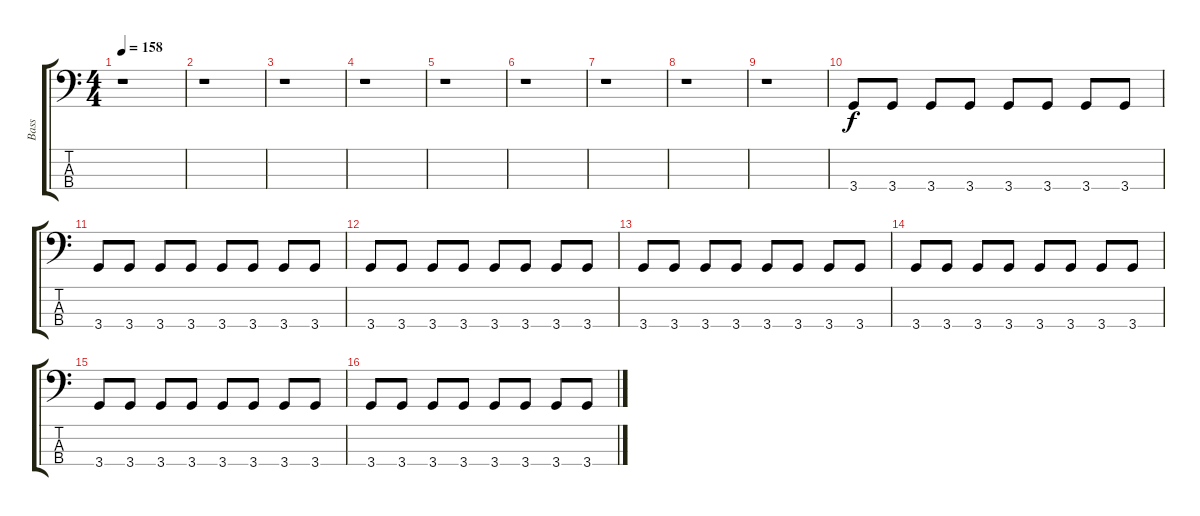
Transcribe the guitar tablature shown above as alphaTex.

\track ("Bass" "Bass") {instrument electricbassfinger}
\staff {score tabs}
\tuning (G2 D2 A1 E1) {hide}
\ts (4 4)
\tempo 158
\clef f4
\ks c
r.1{dy f instrument electricbassfinger} |
r.1 |
r.1 |
r.1 |
r.1 |
r.1 |
r.1 |
r.1 |
r.1 |
3.4.8 3.4.8 3.4.8 3.4.8 3.4.8 3.4.8 3.4.8 3.4.8 |
3.4.8 3.4.8 3.4.8 3.4.8 3.4.8 3.4.8 3.4.8 3.4.8 |
3.4.8 3.4.8 3.4.8 3.4.8 3.4.8 3.4.8 3.4.8 3.4.8 |
3.4.8 3.4.8 3.4.8 3.4.8 3.4.8 3.4.8 3.4.8 3.4.8 |
3.4.8 3.4.8 3.4.8 3.4.8 3.4.8 3.4.8 3.4.8 3.4.8 |
3.4.8 3.4.8 3.4.8 3.4.8 3.4.8 3.4.8 3.4.8 3.4.8 |
3.4.8 3.4.8 3.4.8 3.4.8 3.4.8 3.4.8 3.4.8 3.4.8
